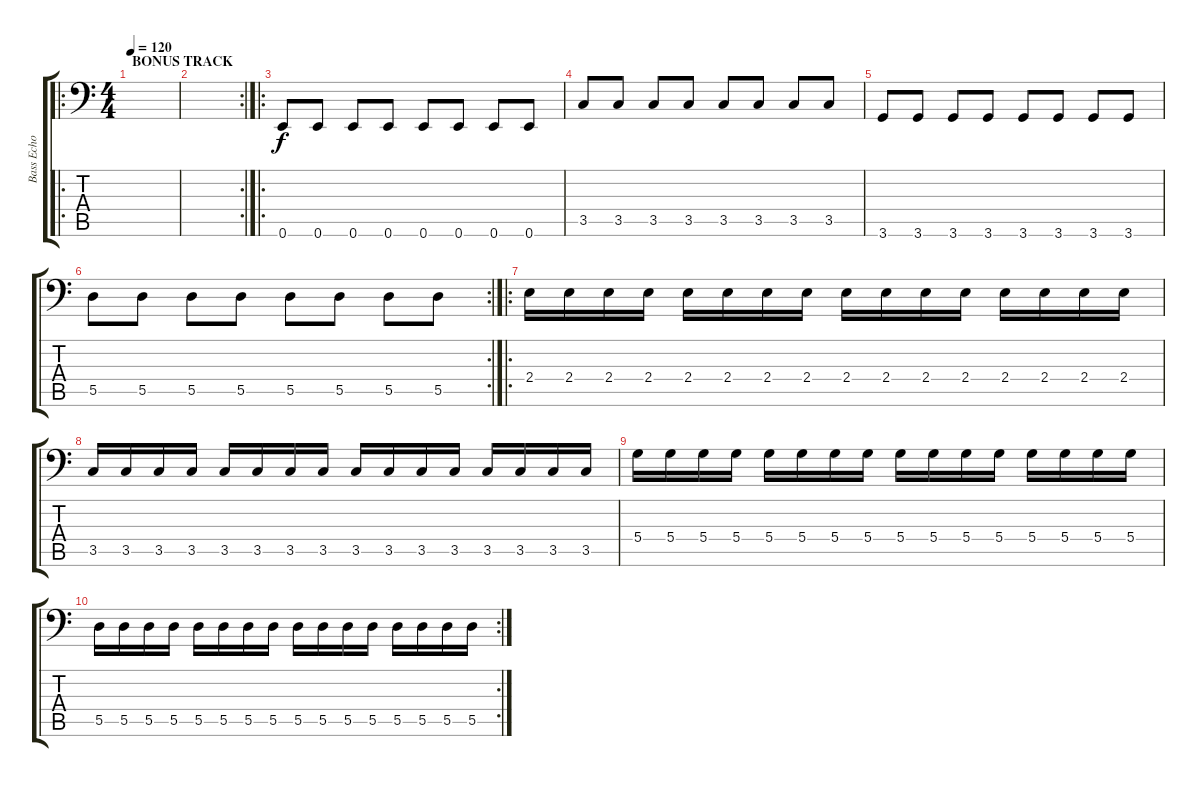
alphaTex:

\track ("Bass Echo" "Bass Echo") {instrument electricbasspick}
\staff {score tabs}
\tuning (E3 B2 G2 D2 A1 E1) {hide}
\ro
\ts (4 4)
\section ("" "BONUS TRACK ")
\tempo 120
\clef f4
\ks c
|
\rc 2
|
\ro
0.6.8{dy f} 0.6.8 0.6.8 0.6.8 0.6.8 0.6.8 0.6.8 0.6.8 |
3.5.8 3.5.8 3.5.8 3.5.8 3.5.8 3.5.8 3.5.8 3.5.8 |
3.6.8 3.6.8 3.6.8 3.6.8 3.6.8 3.6.8 3.6.8 3.6.8 |
\rc 2
5.5.8 5.5.8 5.5.8 5.5.8 5.5.8 5.5.8 5.5.8 5.5.8 |
\ro
2.4.16 2.4.16 2.4.16 2.4.16 2.4.16 2.4.16 2.4.16 2.4.16 2.4.16 2.4.16 2.4.16 2.4.16 2.4.16 2.4.16 2.4.16 2.4.16 |
3.5.16 3.5.16 3.5.16 3.5.16 3.5.16 3.5.16 3.5.16 3.5.16 3.5.16 3.5.16 3.5.16 3.5.16 3.5.16 3.5.16 3.5.16 3.5.16 |
5.4.16 5.4.16 5.4.16 5.4.16 5.4.16 5.4.16 5.4.16 5.4.16 5.4.16 5.4.16 5.4.16 5.4.16 5.4.16 5.4.16 5.4.16 5.4.16 |
\rc 2
5.5.16 5.5.16 5.5.16 5.5.16 5.5.16 5.5.16 5.5.16 5.5.16 5.5.16 5.5.16 5.5.16 5.5.16 5.5.16 5.5.16 5.5.16 5.5.16
